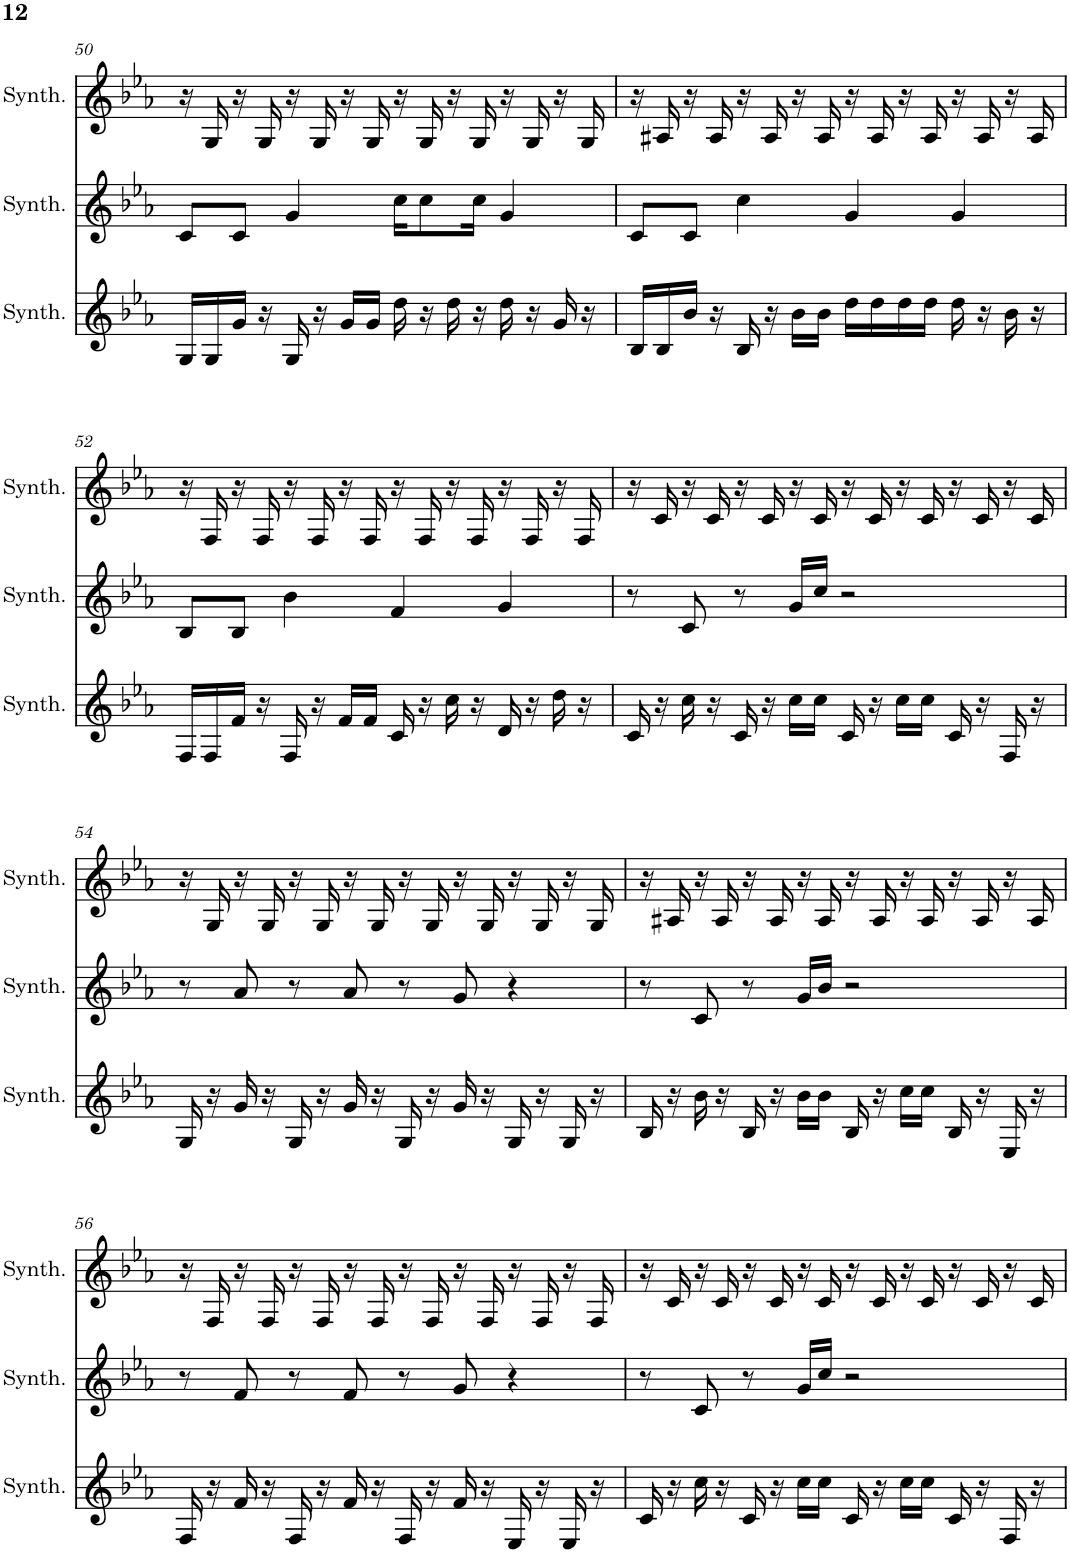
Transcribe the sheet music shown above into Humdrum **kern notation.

**kern	**kern	**kern
*part3	*part2	*part1
*staff3	*staff2	*staff1
*I"Saw Synthesizer	*I"Saw Synthesizer	*I"Saw Synthesizer
*I'Synth.	*I'Synth.	*I'Synth.
!!LO:PB:g=z
*clefG2	*clefG2	*clefG2
*k[b-e-a-]	*k[b-e-a-]	*k[b-e-a-]
*M4/4	*M4/4	*M4/4
=50	=50	=50
16G/LL	8c/L	16r
16G/	.	16G/
16g/JJ	8c/J	16r
16r	.	16G/
16G/	4g/	16r
16r	.	16G/
16g/LL	.	16r
16g/JJ	.	16G/
16dd\	16cc\KL	16r
16r	8cc\	16G/
16dd\	.	16r
16r	16cc\Jk	16G/
16dd\	4g/	16r
16r	.	16G/
16g/	.	16r
16r	.	16G/
=51	=51	=51
16B-/LL	8c/L	16r
16B-/	.	16A#X/
16b-/JJ	8c/J	16r
16r	.	16A#/
16B-/	4cc\	16r
16r	.	16A#/
16b-\LL	.	16r
16b-\JJ	.	16A#/
16dd\LL	4g/	16r
16dd\	.	16A#/
16dd\	.	16r
16dd\JJ	.	16A#/
16dd\	4g/	16r
16r	.	16A#/
16b-\	.	16r
16r	.	16A#/
!!LO:LB:g=z
=52	=52	=52
16F/LL	8B-/L	16r
16F/	.	16F/
16f/JJ	8B-/J	16r
16r	.	16F/
16F/	4b-\	16r
16r	.	16F/
16f/LL	.	16r
16f/JJ	.	16F/
16c/	4f/	16r
16r	.	16F/
16cc\	.	16r
16r	.	16F/
16d/	4g/	16r
16r	.	16F/
16dd\	.	16r
16r	.	16F/
=53	=53	=53
16c/	8r	16r
16r	.	16c/
16cc\	8c/	16r
16r	.	16c/
16c/	8r	16r
16r	.	16c/
16cc\LL	16g/LL	16r
16cc\JJ	16cc/JJ	16c/
16c/	2r	16r
16r	.	16c/
16cc\LL	.	16r
16cc\JJ	.	16c/
16c/	.	16r
16r	.	16c/
16F/	.	16r
16r	.	16c/
!!LO:LB:g=z
=54	=54	=54
16G/	8r	16r
16r	.	16G/
16g/	8a-/	16r
16r	.	16G/
16G/	8r	16r
16r	.	16G/
16g/	8a-/	16r
16r	.	16G/
16G/	8r	16r
16r	.	16G/
16g/	8g/	16r
16r	.	16G/
16G/	4r	16r
16r	.	16G/
16G/	.	16r
16r	.	16G/
=55	=55	=55
16B-/	8r	16r
16r	.	16A#X/
16b-\	8c/	16r
16r	.	16A#/
16B-/	8r	16r
16r	.	16A#/
16b-\LL	16g/LL	16r
16b-\JJ	16b-/JJ	16A#/
16B-/	2r	16r
16r	.	16A#/
16cc\LL	.	16r
16cc\JJ	.	16A#/
16B-/	.	16r
16r	.	16A#/
16E-/	.	16r
16r	.	16A#/
!!LO:LB:g=z
=56	=56	=56
16F/	8r	16r
16r	.	16F/
16f/	8f/	16r
16r	.	16F/
16F/	8r	16r
16r	.	16F/
16f/	8f/	16r
16r	.	16F/
16F/	8r	16r
16r	.	16F/
16f/	8g/	16r
16r	.	16F/
16E-/	4r	16r
16r	.	16F/
16E-/	.	16r
16r	.	16F/
=57	=57	=57
16c/	8r	16r
16r	.	16c/
16cc\	8c/	16r
16r	.	16c/
16c/	8r	16r
16r	.	16c/
16cc\LL	16g/LL	16r
16cc\JJ	16cc/JJ	16c/
16c/	2r	16r
16r	.	16c/
16cc\LL	.	16r
16cc\JJ	.	16c/
16c/	.	16r
16r	.	16c/
16F/	.	16r
16r	.	16c/
=	=	=
*-	*-	*-
